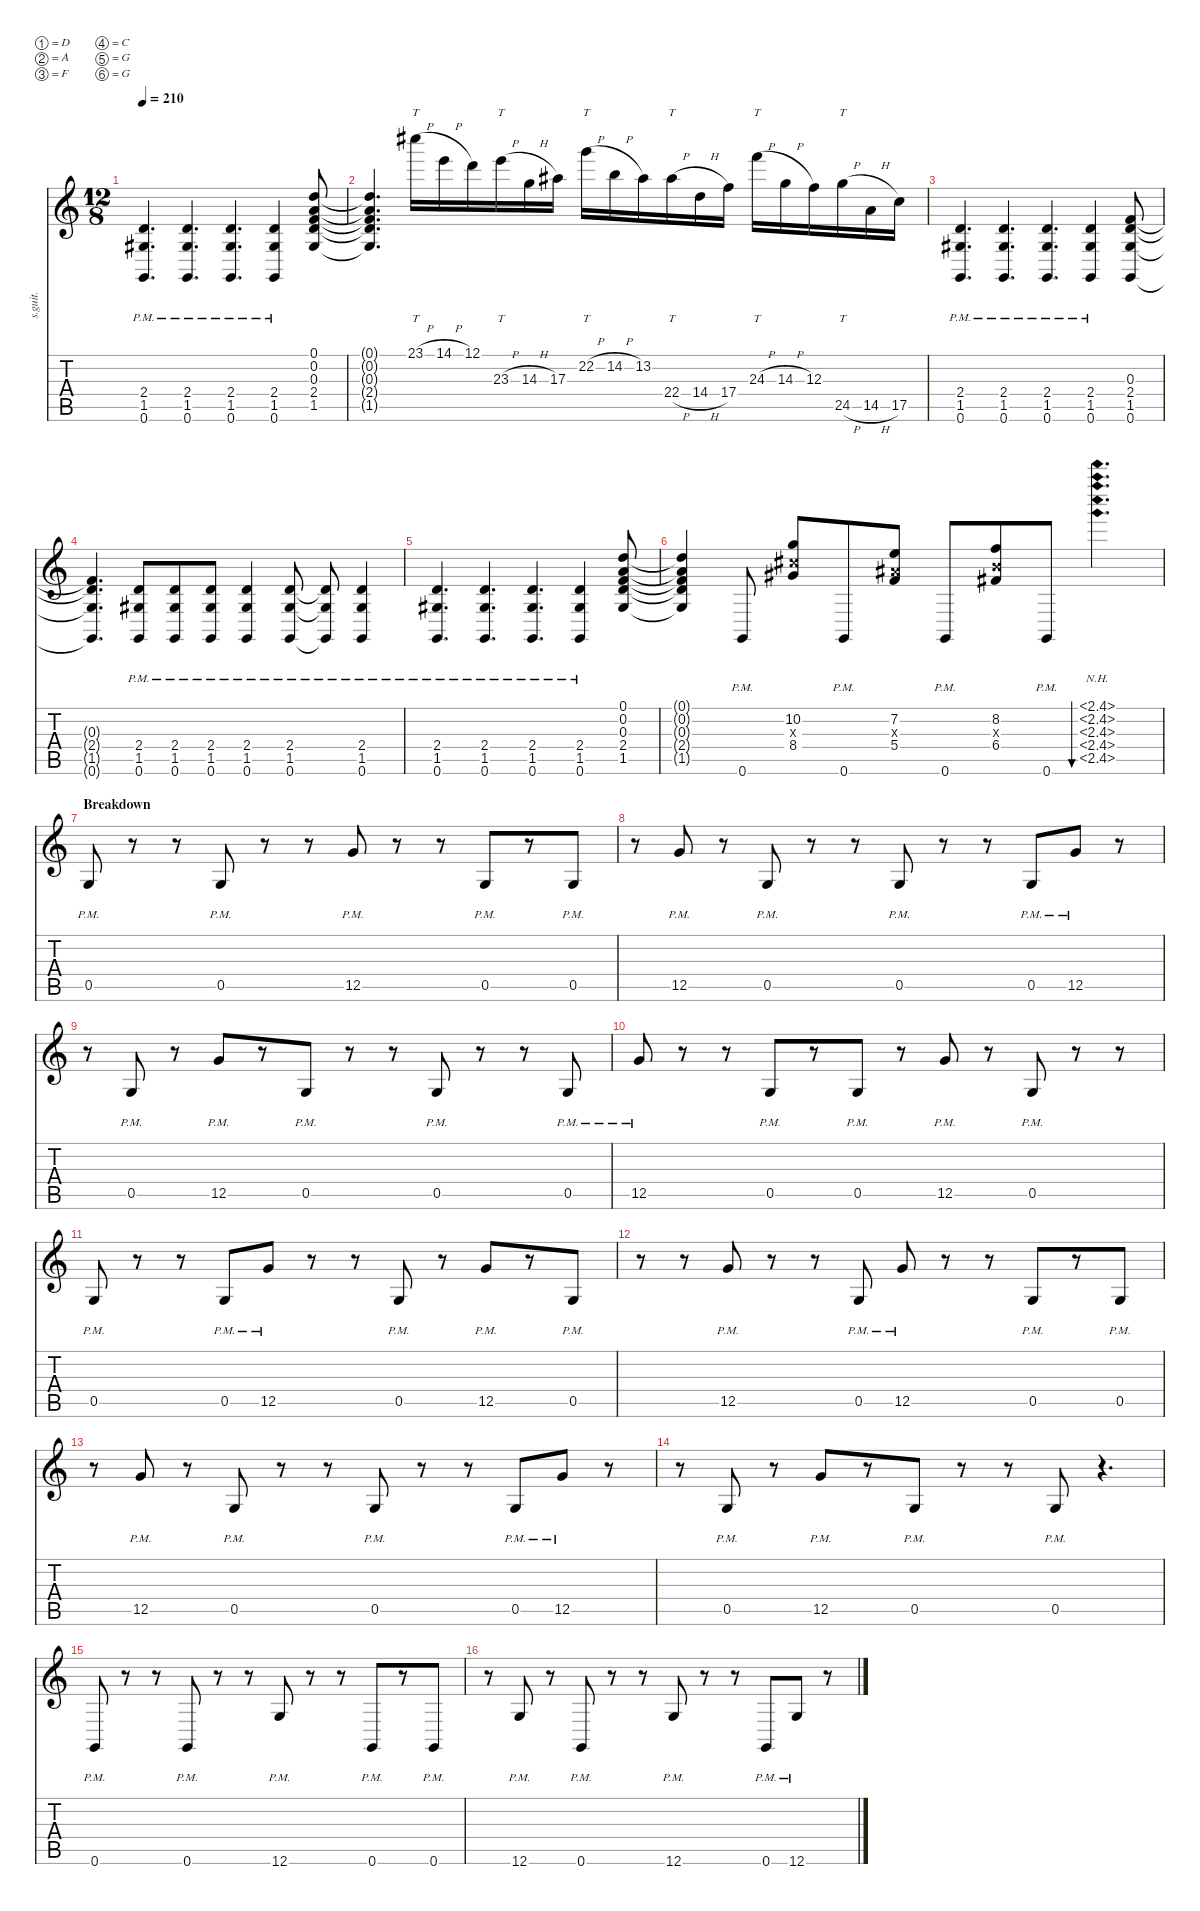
\defaultSystemsLayout 4
\hideDynamics
\bracketExtendMode nobrackets
\track ("Rythm Guitar 1 (w/solo)" "s.guit.") {instrument distortionguitar}
\staff {score tabs}
\tuning (D4 A3 F3 C3 G2 G1)
\ts (12 8)
\tempo 210
\clef g2
\ks c
(2.4{pm} 1.5{pm acc #} 0.6{pm}).4{d lyrics (0 "") lyrics (1 "") lyrics (2 "") lyrics (3 "") lyrics (4 "") dy mf} (2.4{pm} 1.5{pm acc #} 0.6{pm}).4{d lyrics (0 "") lyrics (1 "") lyrics (2 "") lyrics (3 "") lyrics (4 "")} (2.4{pm} 1.5{pm acc #} 0.6{pm}).4{d lyrics (0 "") lyrics (1 "") lyrics (2 "") lyrics (3 "") lyrics (4 "")} (2.4{pm} 1.5{pm acc #} 0.6{pm}).4{lyrics (0 "") lyrics (1 "") lyrics (2 "") lyrics (3 "") lyrics (4 "")} (0.1 0.2 0.3 2.4 1.5{acc #}).8{lyrics (0 "") lyrics (1 "") lyrics (2 "") lyrics (3 "") lyrics (4 "")} |
(0.1{t} 0.2{t} 0.3{t} 2.4{t} 1.5{t acc #}).4{d lyrics (0 "") lyrics (1 "") lyrics (2 "") lyrics (3 "") lyrics (4 "")} 23.1{h acc #}.16{tt lyrics (0 "") lyrics (1 "") lyrics (2 "") lyrics (3 "") lyrics (4 "")} 14.1{h}.16{lyrics (0 "") lyrics (1 "") lyrics (2 "") lyrics (3 "") lyrics (4 "")} 12.1.16{lyrics (0 "") lyrics (1 "") lyrics (2 "") lyrics (3 "") lyrics (4 "")} 23.3{h}.16{tt lyrics (0 "") lyrics (1 "") lyrics (2 "") lyrics (3 "") lyrics (4 "")} 14.3{h}.16{lyrics (0 "") lyrics (1 "") lyrics (2 "") lyrics (3 "") lyrics (4 "")} 17.3{acc #}.16{lyrics (0 "") lyrics (1 "") lyrics (2 "") lyrics (3 "") lyrics (4 "")} 22.2{h}.16{tt lyrics (0 "") lyrics (1 "") lyrics (2 "") lyrics (3 "") lyrics (4 "")} 14.2{h}.16{lyrics (0 "") lyrics (1 "") lyrics (2 "") lyrics (3 "") lyrics (4 "")} 13.2{acc #}.16{lyrics (0 "") lyrics (1 "") lyrics (2 "") lyrics (3 "") lyrics (4 "")} 22.4{h acc #}.16{tt lyrics (0 "") lyrics (1 "") lyrics (2 "") lyrics (3 "") lyrics (4 "")} 14.4{h}.16{lyrics (0 "") lyrics (1 "") lyrics (2 "") lyrics (3 "") lyrics (4 "")} 17.4.16{lyrics (0 "") lyrics (1 "") lyrics (2 "") lyrics (3 "") lyrics (4 "")} 24.3{h}.16{tt lyrics (0 "") lyrics (1 "") lyrics (2 "") lyrics (3 "") lyrics (4 "")} 14.3{h}.16{lyrics (0 "") lyrics (1 "") lyrics (2 "") lyrics (3 "") lyrics (4 "")} 12.3.16{lyrics (0 "") lyrics (1 "") lyrics (2 "") lyrics (3 "") lyrics (4 "")} 24.5{h}.16{tt lyrics (0 "") lyrics (1 "") lyrics (2 "") lyrics (3 "") lyrics (4 "")} 14.5{h}.16{lyrics (0 "") lyrics (1 "") lyrics (2 "") lyrics (3 "") lyrics (4 "")} 17.5.16{lyrics (0 "") lyrics (1 "") lyrics (2 "") lyrics (3 "") lyrics (4 "")} |
(2.4{pm} 1.5{pm acc #} 0.6{pm}).4{d lyrics (0 "") lyrics (1 "") lyrics (2 "") lyrics (3 "") lyrics (4 "")} (2.4{pm} 1.5{pm acc #} 0.6{pm}).4{d lyrics (0 "") lyrics (1 "") lyrics (2 "") lyrics (3 "") lyrics (4 "")} (2.4{pm} 1.5{pm acc #} 0.6{pm}).4{d lyrics (0 "") lyrics (1 "") lyrics (2 "") lyrics (3 "") lyrics (4 "")} (2.4{pm} 1.5{pm acc #} 0.6{pm}).4{lyrics (0 "") lyrics (1 "") lyrics (2 "") lyrics (3 "") lyrics (4 "")} (0.3 2.4 1.5{acc #} 0.6).8{lyrics (0 "") lyrics (1 "") lyrics (2 "") lyrics (3 "") lyrics (4 "")} |
(0.3{t} 2.4{t} 1.5{t acc #} 0.6{t}).4{d lyrics (0 "") lyrics (1 "") lyrics (2 "") lyrics (3 "") lyrics (4 "")} (2.4{pm} 1.5{pm acc #} 0.6{pm}).8{lyrics (0 "") lyrics (1 "") lyrics (2 "") lyrics (3 "") lyrics (4 "")} (2.4{pm} 1.5{pm acc #} 0.6{pm}).8{lyrics (0 "") lyrics (1 "") lyrics (2 "") lyrics (3 "") lyrics (4 "")} (2.4{pm} 1.5{pm acc #} 0.6{pm}).8{lyrics (0 "") lyrics (1 "") lyrics (2 "") lyrics (3 "") lyrics (4 "")} (2.4{pm} 1.5{pm acc #} 0.6{pm}).4{lyrics (0 "") lyrics (1 "") lyrics (2 "") lyrics (3 "") lyrics (4 "")} (2.4{pm} 1.5{pm acc #} 0.6{pm}).8{lyrics (0 "") lyrics (1 "") lyrics (2 "") lyrics (3 "") lyrics (4 "")} (0.6{pm t} 1.5{pm t acc #} 2.4{pm t}).8{lyrics (0 "") lyrics (1 "") lyrics (2 "") lyrics (3 "") lyrics (4 "")} (2.4{pm} 1.5{pm acc #} 0.6{pm}).4{lyrics (0 "") lyrics (1 "") lyrics (2 "") lyrics (3 "") lyrics (4 "")} |
(2.4{pm} 1.5{pm acc #} 0.6{pm}).4{d lyrics (0 "") lyrics (1 "") lyrics (2 "") lyrics (3 "") lyrics (4 "")} (2.4{pm} 1.5{pm acc #} 0.6{pm}).4{d lyrics (0 "") lyrics (1 "") lyrics (2 "") lyrics (3 "") lyrics (4 "")} (2.4{pm} 1.5{pm acc #} 0.6{pm}).4{d lyrics (0 "") lyrics (1 "") lyrics (2 "") lyrics (3 "") lyrics (4 "")} (2.4{pm} 1.5{pm acc #} 0.6{pm}).4{lyrics (0 "") lyrics (1 "") lyrics (2 "") lyrics (3 "") lyrics (4 "")} (0.1 0.2 0.3 2.4 1.5{acc #}).8{lyrics (0 "") lyrics (1 "") lyrics (2 "") lyrics (3 "") lyrics (4 "")} |
(0.1{t} 0.2{t} 0.3{t} 2.4{t} 1.5{t acc #}).4{lyrics (0 "") lyrics (1 "") lyrics (2 "") lyrics (3 "") lyrics (4 "")} 0.6{pm}.8{lyrics (0 "") lyrics (1 "") lyrics (2 "") lyrics (3 "") lyrics (4 "")} (10.2 8.4{acc #} 8.3{x acc #}).8{lyrics (0 "") lyrics (1 "") lyrics (2 "") lyrics (3 "") lyrics (4 "")} 0.6{pm}.8{lyrics (0 "") lyrics (1 "") lyrics (2 "") lyrics (3 "") lyrics (4 "")} (7.2 5.4 5.3{x acc #}).8{lyrics (0 "") lyrics (1 "") lyrics (2 "") lyrics (3 "") lyrics (4 "")} 0.6{pm}.8{lyrics (0 "") lyrics (1 "") lyrics (2 "") lyrics (3 "") lyrics (4 "")} (8.2 6.4{acc #} 6.3{x}).8{lyrics (0 "") lyrics (1 "") lyrics (2 "") lyrics (3 "") lyrics (4 "")} 0.6{pm}.8{lyrics (0 "") lyrics (1 "") lyrics (2 "") lyrics (3 "") lyrics (4 "")} (2.1{nh} 2.2{nh} 2.3{nh} 2.4{nh} 2.5{nh}).4{d bu 30 lyrics (0 "") lyrics (1 "") lyrics (2 "") lyrics (3 "") lyrics (4 "")} |
\section ("" "Breakdown")
0.5{pm}.8{lyrics (0 "") lyrics (1 "") lyrics (2 "") lyrics (3 "") lyrics (4 "") dy f} r.8 r.8 0.5{pm}.8{lyrics (0 "") lyrics (1 "") lyrics (2 "") lyrics (3 "") lyrics (4 "")} r.8 r.8 12.5{pm}.8{lyrics (0 "") lyrics (1 "") lyrics (2 "") lyrics (3 "") lyrics (4 "")} r.8 r.8 0.5{pm}.8{lyrics (0 "") lyrics (1 "") lyrics (2 "") lyrics (3 "") lyrics (4 "")} r.8 0.5{pm}.8{lyrics (0 "") lyrics (1 "") lyrics (2 "") lyrics (3 "") lyrics (4 "")} |
r.8 12.5{pm}.8{lyrics (0 "") lyrics (1 "") lyrics (2 "") lyrics (3 "") lyrics (4 "")} r.8 0.5{pm}.8{lyrics (0 "") lyrics (1 "") lyrics (2 "") lyrics (3 "") lyrics (4 "")} r.8 r.8 0.5{pm}.8{lyrics (0 "") lyrics (1 "") lyrics (2 "") lyrics (3 "") lyrics (4 "")} r.8 r.8 0.5{pm}.8{lyrics (0 "") lyrics (1 "") lyrics (2 "") lyrics (3 "") lyrics (4 "")} 12.5{pm}.8{lyrics (0 "") lyrics (1 "") lyrics (2 "") lyrics (3 "") lyrics (4 "")} r.8 |
r.8 0.5{pm}.8{lyrics (0 "") lyrics (1 "") lyrics (2 "") lyrics (3 "") lyrics (4 "")} r.8 12.5{pm}.8{lyrics (0 "") lyrics (1 "") lyrics (2 "") lyrics (3 "") lyrics (4 "")} r.8 0.5{pm}.8{lyrics (0 "") lyrics (1 "") lyrics (2 "") lyrics (3 "") lyrics (4 "")} r.8 r.8 0.5{pm}.8{lyrics (0 "") lyrics (1 "") lyrics (2 "") lyrics (3 "") lyrics (4 "")} r.8 r.8 0.5{pm}.8{lyrics (0 "") lyrics (1 "") lyrics (2 "") lyrics (3 "") lyrics (4 "")} |
12.5{pm}.8{lyrics (0 "") lyrics (1 "") lyrics (2 "") lyrics (3 "") lyrics (4 "")} r.8 r.8 0.5{pm}.8{lyrics (0 "") lyrics (1 "") lyrics (2 "") lyrics (3 "") lyrics (4 "")} r.8 0.5{pm}.8{lyrics (0 "") lyrics (1 "") lyrics (2 "") lyrics (3 "") lyrics (4 "")} r.8 12.5{pm}.8{lyrics (0 "") lyrics (1 "") lyrics (2 "") lyrics (3 "") lyrics (4 "")} r.8 0.5{pm}.8{lyrics (0 "") lyrics (1 "") lyrics (2 "") lyrics (3 "") lyrics (4 "")} r.8 r.8 |
0.5{pm}.8{lyrics (0 "") lyrics (1 "") lyrics (2 "") lyrics (3 "") lyrics (4 "")} r.8 r.8 0.5{pm}.8{lyrics (0 "") lyrics (1 "") lyrics (2 "") lyrics (3 "") lyrics (4 "")} 12.5{pm}.8{lyrics (0 "") lyrics (1 "") lyrics (2 "") lyrics (3 "") lyrics (4 "")} r.8 r.8 0.5{pm}.8{lyrics (0 "") lyrics (1 "") lyrics (2 "") lyrics (3 "") lyrics (4 "")} r.8 12.5{pm}.8{lyrics (0 "") lyrics (1 "") lyrics (2 "") lyrics (3 "") lyrics (4 "")} r.8 0.5{pm}.8{lyrics (0 "") lyrics (1 "") lyrics (2 "") lyrics (3 "") lyrics (4 "")} |
r.8 r.8 12.5{pm}.8{lyrics (0 "") lyrics (1 "") lyrics (2 "") lyrics (3 "") lyrics (4 "")} r.8 r.8 0.5{pm}.8{lyrics (0 "") lyrics (1 "") lyrics (2 "") lyrics (3 "") lyrics (4 "")} 12.5{pm}.8{lyrics (0 "") lyrics (1 "") lyrics (2 "") lyrics (3 "") lyrics (4 "")} r.8 r.8 0.5{pm}.8{lyrics (0 "") lyrics (1 "") lyrics (2 "") lyrics (3 "") lyrics (4 "")} r.8 0.5{pm}.8{lyrics (0 "") lyrics (1 "") lyrics (2 "") lyrics (3 "") lyrics (4 "")} |
r.8 12.5{pm}.8{lyrics (0 "") lyrics (1 "") lyrics (2 "") lyrics (3 "") lyrics (4 "")} r.8 0.5{pm}.8{lyrics (0 "") lyrics (1 "") lyrics (2 "") lyrics (3 "") lyrics (4 "")} r.8 r.8 0.5{pm}.8{lyrics (0 "") lyrics (1 "") lyrics (2 "") lyrics (3 "") lyrics (4 "")} r.8 r.8 0.5{pm}.8{lyrics (0 "") lyrics (1 "") lyrics (2 "") lyrics (3 "") lyrics (4 "")} 12.5{pm}.8{lyrics (0 "") lyrics (1 "") lyrics (2 "") lyrics (3 "") lyrics (4 "")} r.8 |
r.8 0.5{pm}.8{lyrics (0 "") lyrics (1 "") lyrics (2 "") lyrics (3 "") lyrics (4 "")} r.8 12.5{pm}.8{lyrics (0 "") lyrics (1 "") lyrics (2 "") lyrics (3 "") lyrics (4 "")} r.8 0.5{pm}.8{lyrics (0 "") lyrics (1 "") lyrics (2 "") lyrics (3 "") lyrics (4 "")} r.8 r.8 0.5{pm}.8{lyrics (0 "") lyrics (1 "") lyrics (2 "") lyrics (3 "") lyrics (4 "")} r.4{d} |
0.6{pm}.8{lyrics (0 "") lyrics (1 "") lyrics (2 "") lyrics (3 "") lyrics (4 "")} r.8 r.8 0.6{pm}.8{lyrics (0 "") lyrics (1 "") lyrics (2 "") lyrics (3 "") lyrics (4 "")} r.8 r.8 12.6{pm}.8{lyrics (0 "") lyrics (1 "") lyrics (2 "") lyrics (3 "") lyrics (4 "")} r.8 r.8 0.6{pm}.8{lyrics (0 "") lyrics (1 "") lyrics (2 "") lyrics (3 "") lyrics (4 "")} r.8 0.6{pm}.8{lyrics (0 "") lyrics (1 "") lyrics (2 "") lyrics (3 "") lyrics (4 "")} |
r.8 12.6{pm}.8{lyrics (0 "") lyrics (1 "") lyrics (2 "") lyrics (3 "") lyrics (4 "")} r.8 0.6{pm}.8{lyrics (0 "") lyrics (1 "") lyrics (2 "") lyrics (3 "") lyrics (4 "")} r.8 r.8 12.6{pm}.8{lyrics (0 "") lyrics (1 "") lyrics (2 "") lyrics (3 "") lyrics (4 "")} r.8 r.8 0.6{pm}.8{lyrics (0 "") lyrics (1 "") lyrics (2 "") lyrics (3 "") lyrics (4 "")} 12.6{pm}.8{lyrics (0 "") lyrics (1 "") lyrics (2 "") lyrics (3 "") lyrics (4 "")} r.8
